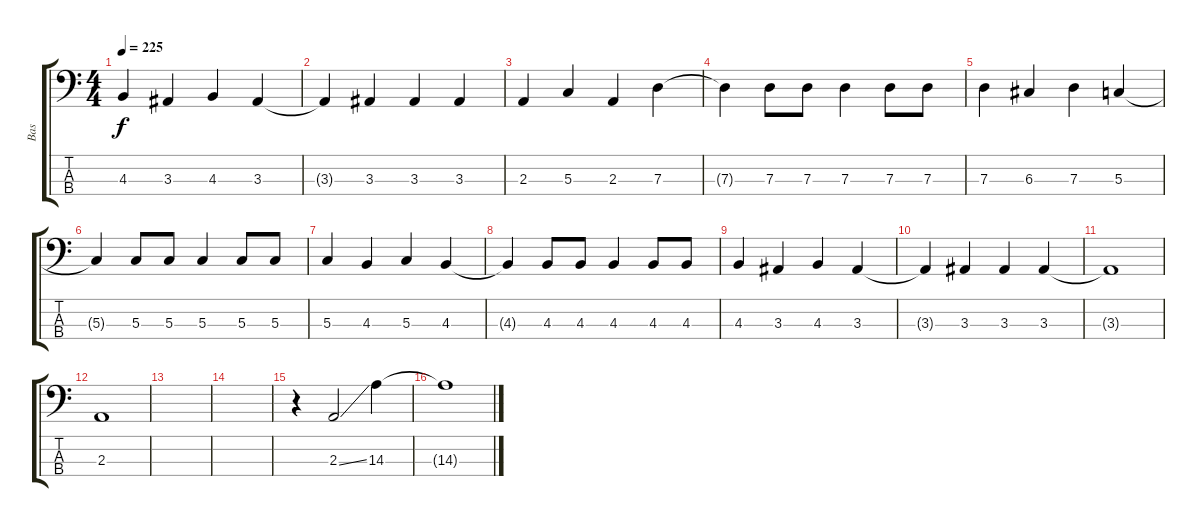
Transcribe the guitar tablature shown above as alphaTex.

\track ("Bas" "Bas") {instrument electricbassfinger}
\staff {score tabs}
\tuning (F2 C2 G1 D1) {hide}
\ts (4 4)
\tempo 225
\clef f4
\ks c
4.3.4{dy f} 3.3.4 4.3.4 3.3.4 |
3.3{t}.4 3.3.4 3.3.4 3.3.4 |
2.3.4 5.3.4 2.3.4 7.3.4 |
7.3{t}.4 7.3.8 7.3.8 7.3.4 7.3.8 7.3.8 |
7.3.4 6.3.4 7.3.4 5.3.4 |
5.3{t}.4 5.3.8 5.3.8 5.3.4 5.3.8 5.3.8 |
5.3.4 4.3.4 5.3.4 4.3.4 |
4.3{t}.4 4.3.8 4.3.8 4.3.4 4.3.8 4.3.8 |
4.3.4 3.3.4 4.3.4 3.3.4 |
3.3{t}.4 3.3.4 3.3.4 3.3.4 |
3.3{t}.1 |
2.3.1 |
|
|
r.4 2.3{ss}.2 14.3.4 |
14.3{t}.1
